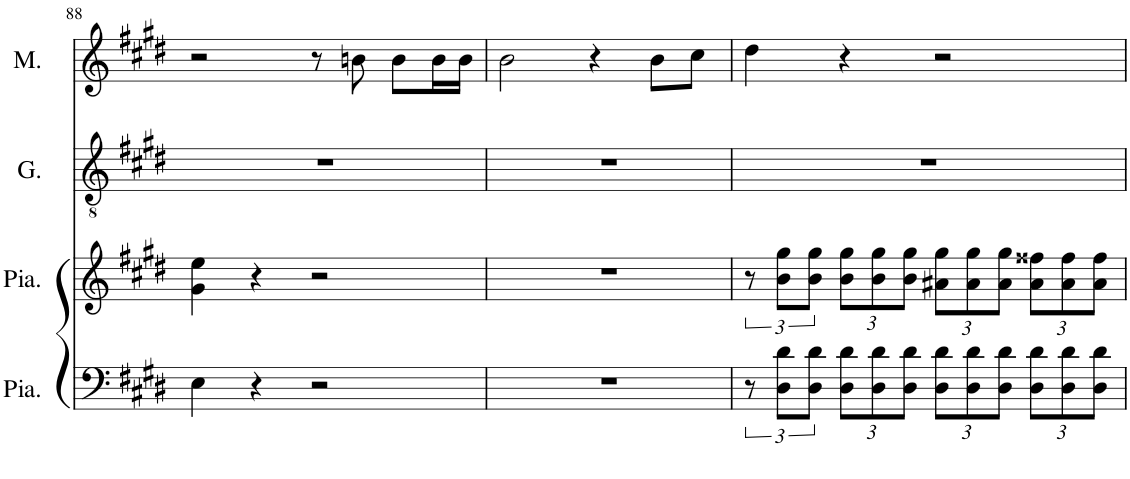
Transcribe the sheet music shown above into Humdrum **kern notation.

**kern	**kern	**kern	**kern
*part4	*part3	*part2	*part1
*staff4	*staff3	*staff2	*staff1
*I"Piano	*I"Piano	*I"Galuchet	*I"Malaga
*I'Pia.	*I'Pia.	*I'G.	*I'M.
!!LO:PB:g=z
*clefF4	*clefG2	*clefGv2	*clefG2
*	*	*Trd8c14	*
*k[f#c#g#d#]	*k[f#c#g#d#]	*k[f#c#g#d#]	*k[f#c#g#d#]
*M4/4	*M4/4	*M4/4	*M4/4
*met(c)	*met(c)	*met(c)	*met(c)
=88	=88	=88	=88
4E\	4g#\ 4ee\	1r	2r
4r	4r	.	.
2r	2r	.	8r
.	.	.	8bn\
.	.	.	8b\L
.	.	.	16b\L
.	.	.	16b\JJ
=89	=89	=89	=89
1r	1r	1r	2b\
.	.	.	4r
.	.	.	8b\L
.	.	.	8cc#\J
=90	=90	=90	=90
12r	12r	1r	4dd#\
12D#\ 12d#\L	12b\ 12gg#\L	.	.
12D#\ 12d#\J	12b\ 12gg#\J	.	.
*Xbrackettup	*Xbrackettup	*	*
12D#\ 12d#\L	12b\ 12gg#\L	.	4r
12D#\ 12d#\	12b\ 12gg#\	.	.
12D#\ 12d#\J	12b\ 12gg#\J	.	.
12D#\ 12d#\L	12a#X\ 12gg#\L	.	2r
12D#\ 12d#\	12a#\ 12gg#\	.	.
12D#\ 12d#\J	12a#\ 12gg#\J	.	.
12D#\ 12d#\L	12a#\ 12ff##X\L	.	.
12D#\ 12d#\	12a#\ 12ff##\	.	.
12D#\ 12d#\J	12a#\ 12ff##\J	.	.
=	=	=	=
*-	*-	*-	*-
